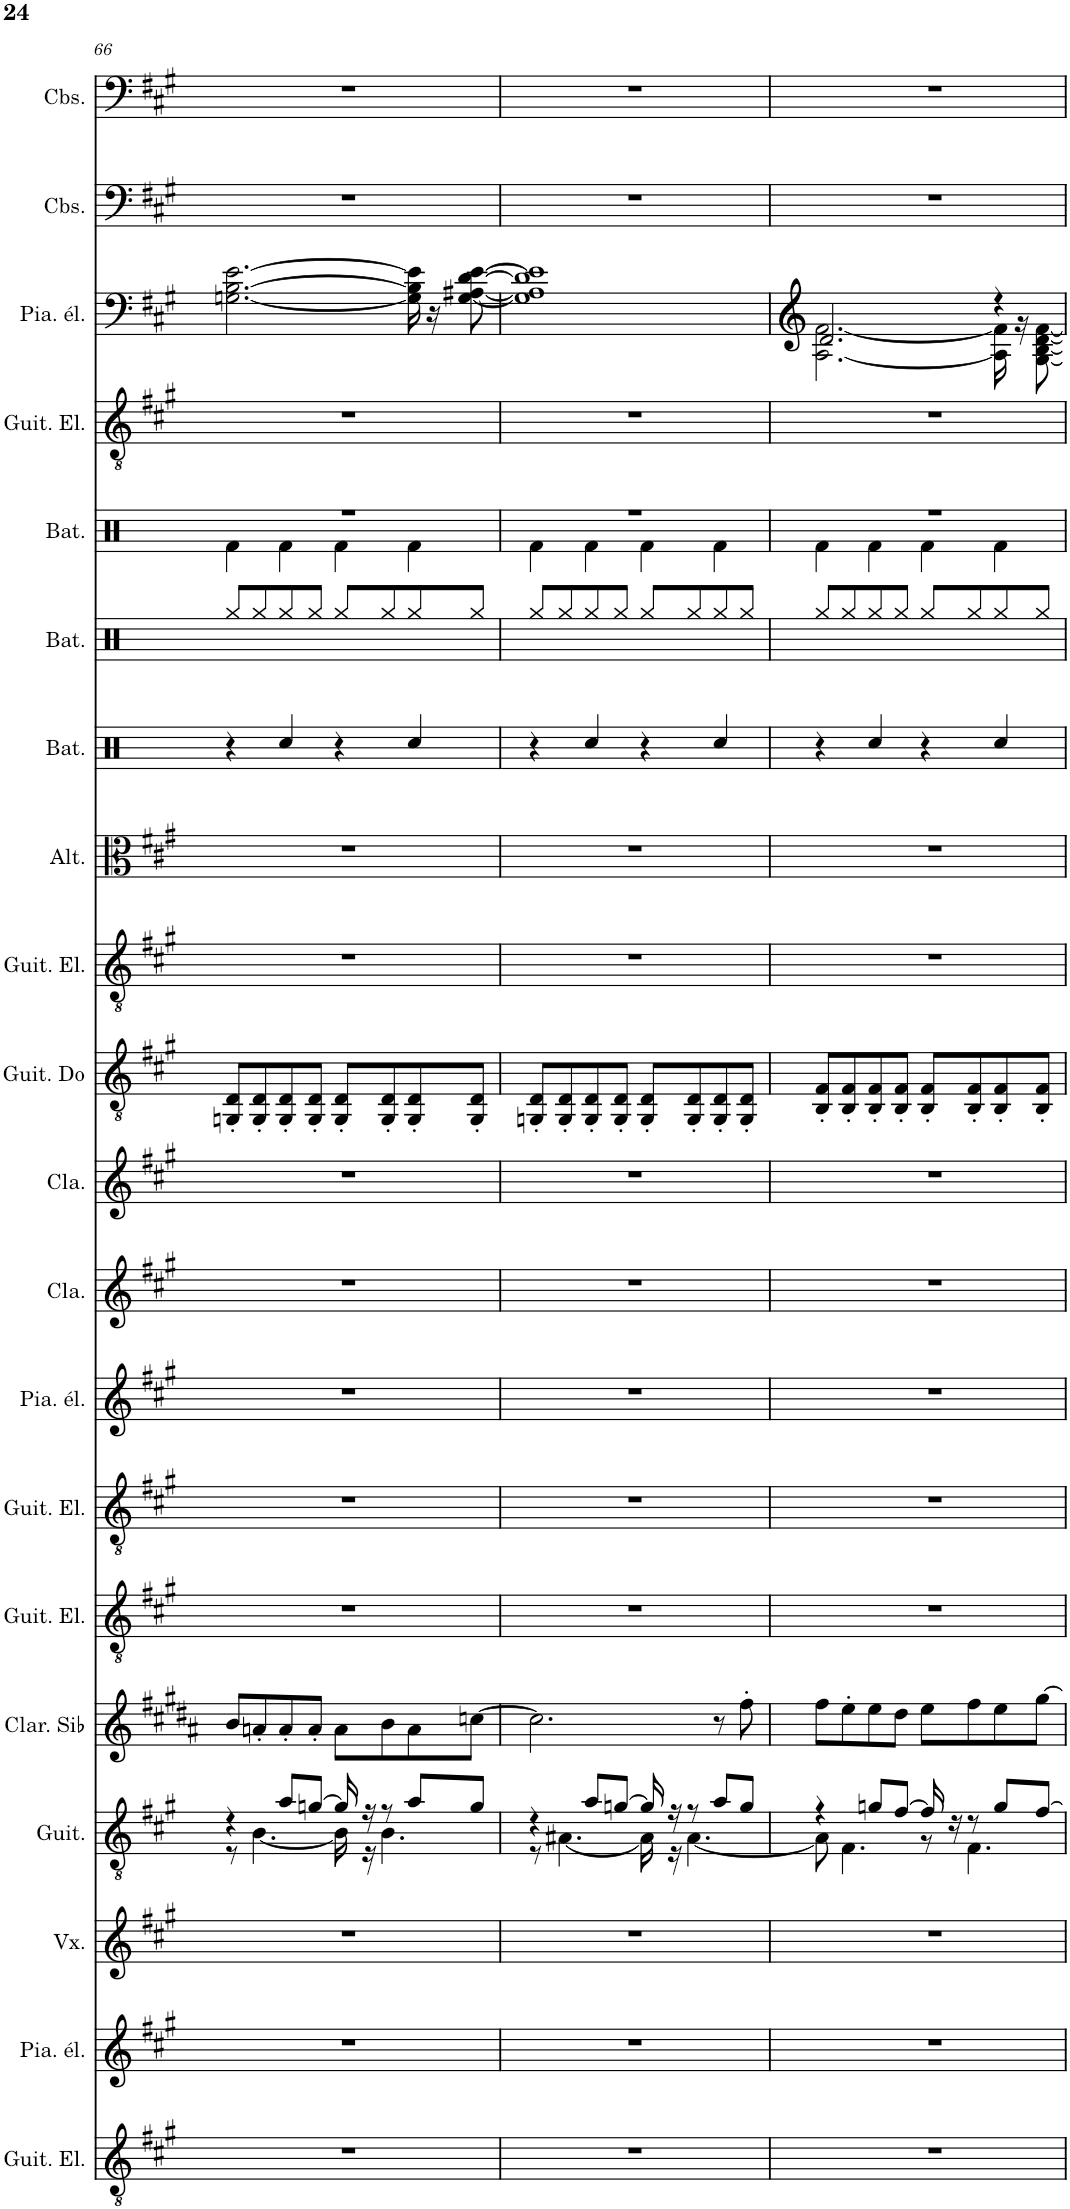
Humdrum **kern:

**kern	**kern	**kern	**kern	**kern	**kern	**kern	**kern	**kern	**kern	**kern	**kern	**kern	**kern	**kern	**kern	**kern	**kern	**kern	**kern
*part20	*part19	*part18	*part17	*part16	*part15	*part14	*part13	*part12	*part11	*part10	*part9	*part8	*part7	*part6	*part5	*part4	*part3	*part2	*part1
*staff20	*staff19	*staff18	*staff17	*staff16	*staff15	*staff14	*staff13	*staff12	*staff11	*staff10	*staff9	*staff8	*staff7	*staff6	*staff5	*staff4	*staff3	*staff2	*staff1
*I"Guitare électrique, Distortion Guitar	*I"Piano électrique, Electric Piano 2	*I"Voix, Voice Oohs	*I"Guitare acoustique, Acoustic Guitar (steel)	*I"Clarinette en Sib	*I"Guitare électrique, Distortion Guitar	*I"Guitare électrique, Guitar Harmonics	*I"Piano électrique, Electric Piano 2	*I"Clavecin, Harpsichord	*I"Clavecin, Harpsichord	*I"Guitare Contra, Electric Guitar (muted)	*I"Guitare électrique, Distortion Guitar	*I"Altos, String Ensemble 1	*I"Batterie	*I"Batterie	*I"Batterie	*I"Guitare électrique, Distortion Guitar	*I"Piano électrique, Electric Piano 2	*I"Contrebasses, String Ensemble 1	*I"Contrebasses, String Ensemble 1
*I'Guit. El.	*I'Pia. él.	*I'Vx.	*I'Guit.	*I'Clar. Sib	*I'Guit. El.	*I'Guit. El.	*I'Pia. él.	*I'Cla.	*I'Cla.	*	*I'Guit. El.	*I'Alt.	*I'Bat.	*I'Bat.	*I'Bat.	*I'Guit. El.	*I'Pia. él.	*I'Cbs.	*I'Cbs.
!!LO:PB:g=z
*clefGv2	*clefG2	*clefG2	*clefGv2	*clefG2	*clefGv2	*clefGv2	*clefG2	*clefG2	*clefG2	*clefGv2	*clefGv2	*clefC3	*clefX	*clefX	*clefX	*clefGv2	*clefF4	*clefF4	*clefF4
*	*	*	*	*Trd1c2	*	*	*	*	*	*	*	*	*	*	*	*	*	*Trd7c12	*Trd7c12
*k[f#c#g#]	*k[f#c#g#]	*k[f#c#g#]	*k[f#c#g#]	*k[f#c#g#d#a#]	*k[f#c#g#]	*k[f#c#g#]	*k[f#c#g#]	*k[f#c#g#]	*k[f#c#g#]	*k[f#c#g#]	*k[f#c#g#]	*k[f#c#g#]	*k[f#c#]	*k[f#c#]	*k[f#c#]	*k[f#c#g#]	*k[f#c#g#]	*k[f#c#g#]	*k[f#c#g#]
*M4/4	*M4/4	*M4/4	*M4/4	*M4/4	*M4/4	*M4/4	*M4/4	*M4/4	*M4/4	*M4/4	*M4/4	*M4/4	*M4/4	*M4/4	*M4/4	*M4/4	*M4/4	*M4/4	*M4/4
=66	=66	=66	=66	=66	=66	=66	=66	=66	=66	=66	=66	=66	=66	=66	=66	=66	=66	=66	=66
*	*	*	*^	*	*	*	*	*	*	*	*	*	*	*	*^	*	*	*	*
1r	1r	1r	4r	8r	8b/L	1r	1r	1r	1r	1r	8GGn/' 8D/'L	1r	1r	4r	8Rgg/L	1r	4Rf\	1r	[2.Gn\ [2.B\ [2.e\	1r	1r
.	.	.	.	[4.B\	8an'/	.	.	.	.	.	8GG/' 8D/'	.	.	.	8Rgg/	.	.	.	.	.	.
.	.	.	8a/L	.	8a'/	.	.	.	.	.	8GG/' 8D/'	.	.	4Rcc/	8Rgg/	.	4Rf\	.	.	.	.
.	.	.	[8gn/J	.	8a'/J	.	.	.	.	.	8GG/' 8D/'J	.	.	.	8Rgg/J	.	.	.	.	.	.
.	.	.	16g/]	16B\]	8a\L	.	.	.	.	.	8GG/' 8D/'L	.	.	4r	8Rgg/L	.	4Rf\	.	.	.	.
.	.	.	16r	16r	.	.	.	.	.	.	.	.	.	.	.	.	.	.	.	.	.
.	.	.	8r	4.B\	8b\	.	.	.	.	.	8GG/' 8D/'	.	.	.	8Rgg/	.	.	.	.	.	.
.	.	.	8a/L	.	8a\	.	.	.	.	.	8GG/' 8D/'	.	.	4Rcc/	8Rgg/	.	4Rf\	.	16G\] 16B\] 16e\]	.	.
.	.	.	.	.	.	.	.	.	.	.	.	.	.	.	.	.	.	.	16r	.	.
.	.	.	8g/J	.	[8ccn\J	.	.	.	.	.	8GG/' 8D/'J	.	.	.	8Rgg/J	.	.	.	[8G\ [8A#X\ [8d\ [8e\	.	.
=67	=67	=67	=67	=67	=67	=67	=67	=67	=67	=67	=67	=67	=67	=67	=67	=67	=67	=67	=67	=67	=67
1r	1r	1r	4r	8r	2.cc\]	1r	1r	1r	1r	1r	8GGn/' 8D/'L	1r	1r	4r	8Rgg/L	1r	4Rf\	1r	1G] 1A#] 1d] 1e]	1r	1r
.	.	.	.	[4.A#X\	.	.	.	.	.	.	8GG/' 8D/'	.	.	.	8Rgg/	.	.	.	.	.	.
.	.	.	8a/L	.	.	.	.	.	.	.	8GG/' 8D/'	.	.	4Rcc/	8Rgg/	.	4Rf\	.	.	.	.
.	.	.	[8gn/J	.	.	.	.	.	.	.	8GG/' 8D/'J	.	.	.	8Rgg/J	.	.	.	.	.	.
.	.	.	16g/]	16A#\]	.	.	.	.	.	.	8GG/' 8D/'L	.	.	4r	8Rgg/L	.	4Rf\	.	.	.	.
.	.	.	16r	16r	.	.	.	.	.	.	.	.	.	.	.	.	.	.	.	.	.
.	.	.	8r	[4.A#\	.	.	.	.	.	.	8GG/' 8D/'	.	.	.	8Rgg/	.	.	.	.	.	.
.	.	.	8a/L	.	8r	.	.	.	.	.	8GG/' 8D/'	.	.	4Rcc/	8Rgg/	.	4Rf\	.	.	.	.
.	.	.	8g/J	.	8ff#'\	.	.	.	.	.	8GG/' 8D/'J	.	.	.	8Rgg/J	.	.	.	.	.	.
=68	=68	=68	=68	=68	=68	=68	=68	=68	=68	=68	=68	=68	=68	=68	=68	=68	=68	=68	=68	=68	=68
*	*	*	*	*	*	*	*	*	*	*	*	*	*	*	*	*	*	*	*^	*	*
1r	1r	1r	4r	8A#\]	8ff#\L	1r	1r	1r	1r	1r	8BB/' 8F#/'L	1r	1r	4r	8Rgg/L	1r	4Rf\	1r	2.d/	[2.A\ [2.f#\	1r	1r
.	.	.	.	4.F#\	8ee'\	.	.	.	.	.	8BB/' 8F#/'	.	.	.	8Rgg/	.	.	.	.	.	.	.
.	.	.	8gn/L	.	8ee\	.	.	.	.	.	8BB/' 8F#/'	.	.	4Rcc/	8Rgg/	.	4Rf\	.	.	.	.	.
.	.	.	[8f#/J	.	8dd#\J	.	.	.	.	.	8BB/' 8F#/'J	.	.	.	8Rgg/J	.	.	.	.	.	.	.
.	.	.	16f#/]	8r	8ee\L	.	.	.	.	.	8BB/' 8F#/'L	.	.	4r	8Rgg/L	.	4Rf\	.	.	.	.	.
.	.	.	16r	.	.	.	.	.	.	.	.	.	.	.	.	.	.	.	.	.	.	.
.	.	.	8r	4.F#\	8ff#\	.	.	.	.	.	8BB/' 8F#/'	.	.	.	8Rgg/	.	.	.	.	.	.	.
.	.	.	8g/L	.	8ee\	.	.	.	.	.	8BB/' 8F#/'	.	.	4Rcc/	8Rgg/	.	4Rf\	.	4r	16A\] 16f#\]	.	.
.	.	.	.	.	.	.	.	.	.	.	.	.	.	.	.	.	.	.	.	16r	.	.
.	.	.	[8f#/J	.	[8gg#\J	.	.	.	.	.	8BB/' 8F#/'J	.	.	.	8Rgg/J	.	.	.	.	[8G#\ [8B\ [8d\ [8f#\	.	.
*	*	*	*v	*v	*	*	*	*	*	*	*	*	*	*	*	*v	*v	*	*v	*v	*	*
=	=	=	=	=	=	=	=	=	=	=	=	=	=	=	=	=	=	=	=
*-	*-	*-	*-	*-	*-	*-	*-	*-	*-	*-	*-	*-	*-	*-	*-	*-	*-	*-	*-
